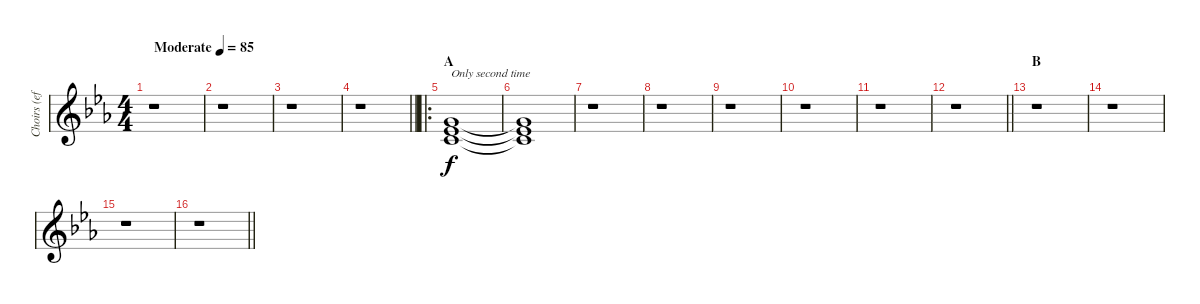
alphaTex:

\track ("Choirs (eff)" "Choirs (ef") {instrument voiceoohs}
\staff {score}
\tuning (E4 B3 G3 D3 A2 E2) {hide}
\ts (4 4)
\tempo (85 "Moderate")
\clef g2
\ks eb
r.1{dy f instrument voiceoohs} |
r.1 |
r.1 |
\barLineRight lightlight
r.1 |
\ro
\section ("" "A")
(3.1 4.2 5.3).1{txt "Only second time" volume 8} |
(3.1{t} 4.2{t} 5.3{t}).1 |
r.1 |
r.1 |
r.1 |
r.1 |
r.1 |
\barLineRight lightlight
r.1 |
\section ("" "B")
r.1 |
r.1 |
r.1 |
\barLineRight lightlight
r.1
